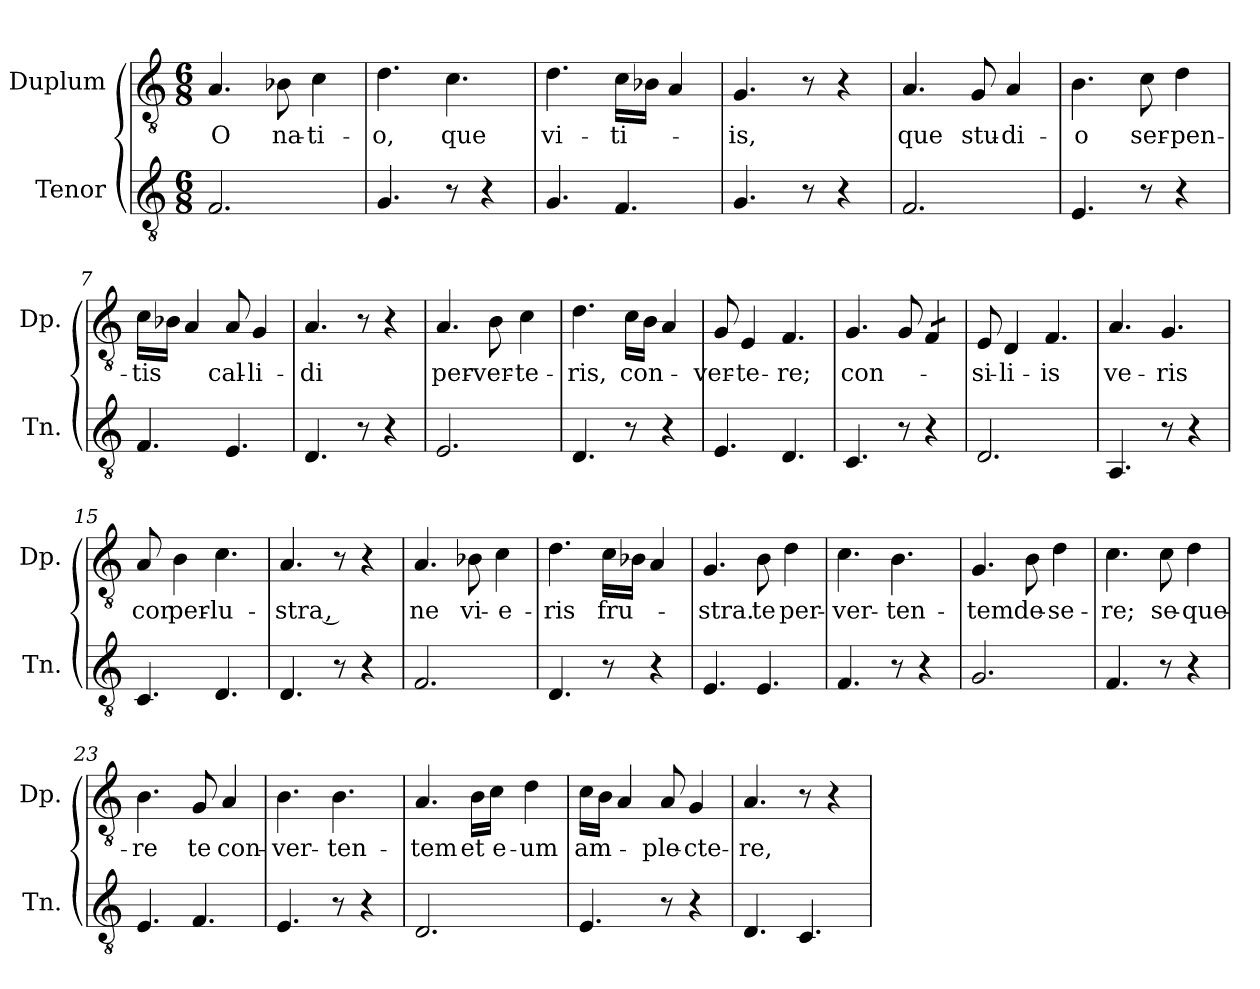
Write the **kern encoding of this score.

**kern	**kern	**text
*part2	*part1	*part1
*staff2	*staff1	*staff1
*I"Tenor	*I"Duplum	*
*I'Tn.	*I'Dp.	*
*clefGv2	*clefGv2	*
*k[]	*k[]	*
*M6/8	*M6/8	*
=1	=1	=1
!	!	!LO:LY:b
2.F/	4.A/	O
!	!	!LO:LY:b
.	8B-i\	na-
!	!	!LO:LY:b
.	4c\	-ti-
=2	=2	=2
!	!	!LO:LY:b
4.G/	4.d\	-o,
!	!	!LO:LY:b
8r	4.c\	que
4r	.	.
=3	=3	=3
!	!	!LO:LY:b
4.G/	4.d\	vi-
!	!	!LO:LY:b
4.F/	16c\LL	-ti-
.	16B-i\JJ	.
.	4A/	.
=4	=4	=4
!	!	!LO:LY:b
4.G/	4.G/	-is,
8r	8r	.
4r	4r	.
=5	=5	=5
!	!	!LO:LY:b
2.F/	4.A/	que
!	!	!LO:LY:b
.	8G/	stu-
!	!	!LO:LY:b
.	4A/	-di-
=6	=6	=6
!	!	!LO:LY:b
4.E/	4.B\	-o
!	!	!LO:LY:b
8r	8c\	ser-
!	!	!LO:LY:b
4r	4d\	-pen-
=7	=7	=7
!	!	!LO:LY:b
4.F/	16c\LL	-tis
.	16B-i\JJ	.
.	4A/	.
!	!	!LO:LY:b
4.E/	8A/	cal-
!	!	!LO:LY:b
.	4G/	-li-
=8	=8	=8
!	!	!LO:LY:b
4.D/	4.A/	-di
8r	8r	.
4r	4r	.
!!LO:LB:g=z
=9	=9	=9
!	!	!LO:LY:b
2.E/	4.A/	per-
!	!	!LO:LY:b
.	8B\	-ver-
!	!	!LO:LY:b
.	4c\	-te-
=10	=10	=10
!	!	!LO:LY:b
4.D/	4.d\	-ris,
!	!	!LO:LY:b
8r	16c\LL	con-
.	16B\JJ	.
4r	4A/	.
=11	=11	=11
!	!	!LO:LY:b
4.E/	8G/	-ver-
!	!	!LO:LY:b
.	4E/	-te-
!	!	!LO:LY:b
4.D/	4.F/	-re;
=12	=12	=12
!	!	!LO:LY:b
4.C/	4.G/	con-
8r	8G/	.
*	*tremolo	*
4r	8F/L	.
.	8F/J	.
*	*Xtremolo	*
=13	=13	=13
!	!	!LO:LY:b
2.D/	8E/	-si-
!	!	!LO:LY:b
.	4D/	-li-
!	!	!LO:LY:b
.	4.F/	-is
=14	=14	=14
!	!	!LO:LY:b
4.AA/	4.A/	ve-
!	!	!LO:LY:b
8r	4.G/	-ris
4r	.	.
=15	=15	=15
!	!	!LO:LY:b
4.C/	8A/	cor
!	!	!LO:LY:b
.	4B\	per-
!	!	!LO:LY:b
4.D/	4.c\	-lu-
=16	=16	=16
!	!	!LO:LY:b
4.D/	4.A/	-stra ,
8r	8r	.
4r	4r	.
=17	=17	=17
!	!	!LO:LY:b
2.F/	4.A/	ne
!	!	!LO:LY:b
.	8B-i\	vi-
!	!	!LO:LY:b
.	4c\	-e-
!!LO:LB:g=z
=18	=18	=18
!	!	!LO:LY:b
4.D/	4.d\	-ris
!	!	!LO:LY:b
8r	16c\LL	fru-
.	16B-i\JJ	.
4r	4A/	.
=19	=19	=19
!	!	!LO:LY:b
4.E/	4.G/	-stra.
!	!	!LO:LY:b
4.E/	8B\	te
!	!	!LO:LY:b
.	4d\	per-
=20	=20	=20
!	!	!LO:LY:b
4.F/	4.c\	-ver-
!	!	!LO:LY:b
8r	4.B\	-ten-
4r	.	.
=21	=21	=21
!	!	!LO:LY:b
2.G/	4.G/	-tem
!	!	!LO:LY:b
.	8B\	de-
!	!	!LO:LY:b
.	4d\	-se-
=22	=22	=22
!	!	!LO:LY:b
4.F/	4.c\	-re;
!	!	!LO:LY:b
8r	8c\	se-
!	!	!LO:LY:b
4r	4d\	-que-
=23	=23	=23
!	!	!LO:LY:b
4.E/	4.B\	-re
!	!	!LO:LY:b
4.F/	8G/	te
!	!	!LO:LY:b
.	4A/	con-
=24	=24	=24
!	!	!LO:LY:b
4.E/	4.B\	-ver-
!	!	!LO:LY:b
8r	4.B\	-ten-
4r	.	.
=25	=25	=25
!	!	!LO:LY:b
2.D/	4.A/	-tem
!	!	!LO:LY:b
.	16B\LL	et
!	!	!LO:LY:b
.	16c\JJ	e-
!	!	!LO:LY:b
.	4d\	-um
!!LO:LB:g=z
=26	=26	=26
!	!	!LO:LY:b
4.E/	16c\LL	am-
.	16B\JJ	.
.	4A/	.
!	!	!LO:LY:b
8r	8A/	-ple-
!	!	!LO:LY:b
4r	4G/	-cte-
=27	=27	=27
!	!	!LO:LY:b
4.D/	4.A/	-re,
4.C/	8r	.
.	4r	.
=	=	=
*-	*-	*-
